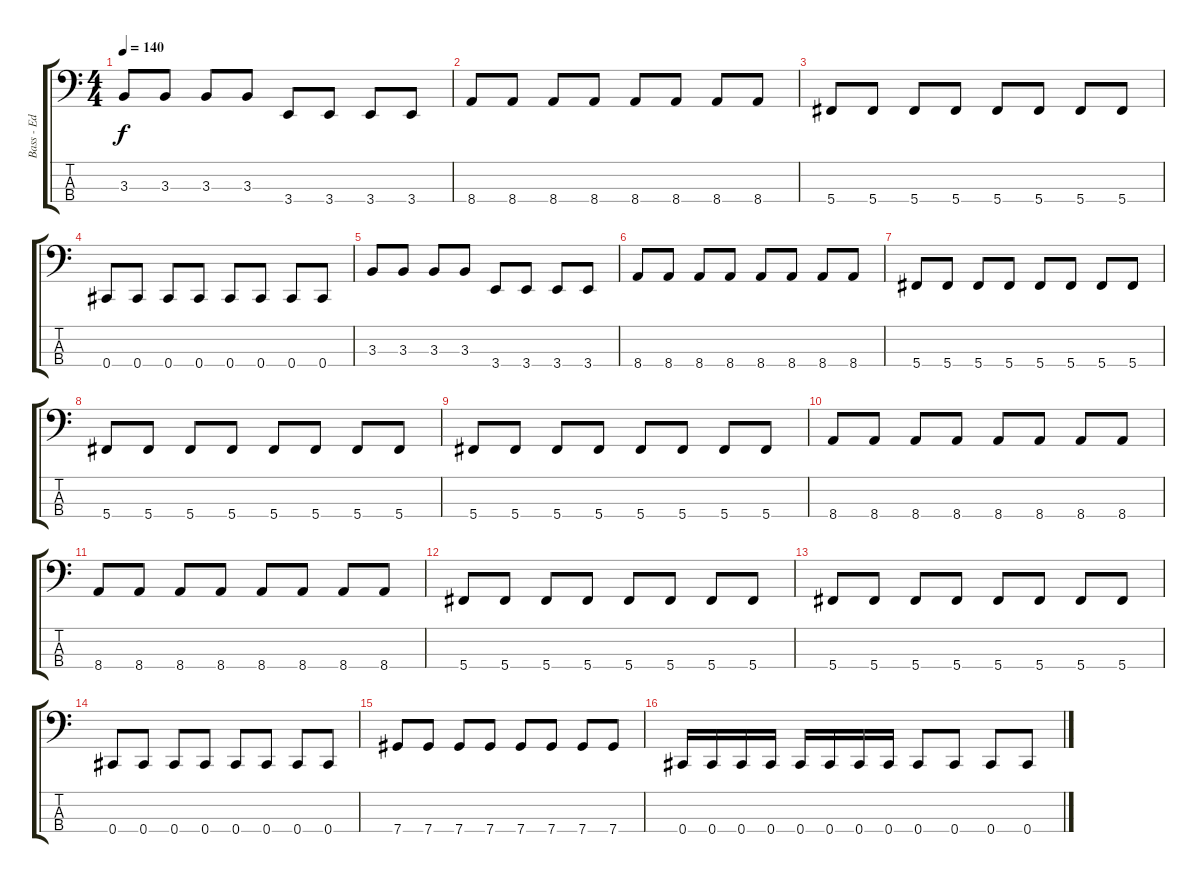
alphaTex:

\track ("Bass - Ed" "Bass - Ed") {instrument electricbassfinger}
\staff {score tabs}
\tuning (Gb2 Db2 Ab1 Db1) {hide}
\ts (4 4)
\tempo 140
\clef f4
\ks c
3.3.8{dy f} 3.3.8 3.3.8 3.3.8 3.4.8 3.4.8 3.4.8 3.4.8 |
8.4.8 8.4.8 8.4.8 8.4.8 8.4.8 8.4.8 8.4.8 8.4.8 |
5.4.8 5.4.8 5.4.8 5.4.8 5.4.8 5.4.8 5.4.8 5.4.8 |
0.4.8 0.4.8 0.4.8 0.4.8 0.4.8 0.4.8 0.4.8 0.4.8 |
3.3.8 3.3.8 3.3.8 3.3.8 3.4.8 3.4.8 3.4.8 3.4.8 |
8.4.8 8.4.8 8.4.8 8.4.8 8.4.8 8.4.8 8.4.8 8.4.8 |
5.4.8 5.4.8 5.4.8 5.4.8 5.4.8 5.4.8 5.4.8 5.4.8 |
5.4.8 5.4.8 5.4.8 5.4.8 5.4.8 5.4.8 5.4.8 5.4.8 |
5.4.8 5.4.8 5.4.8 5.4.8 5.4.8 5.4.8 5.4.8 5.4.8 |
8.4.8 8.4.8 8.4.8 8.4.8 8.4.8 8.4.8 8.4.8 8.4.8 |
8.4.8 8.4.8 8.4.8 8.4.8 8.4.8 8.4.8 8.4.8 8.4.8 |
5.4.8 5.4.8 5.4.8 5.4.8 5.4.8 5.4.8 5.4.8 5.4.8 |
5.4.8 5.4.8 5.4.8 5.4.8 5.4.8 5.4.8 5.4.8 5.4.8 |
0.4.8 0.4.8 0.4.8 0.4.8 0.4.8 0.4.8 0.4.8 0.4.8 |
7.4.8 7.4.8 7.4.8 7.4.8 7.4.8 7.4.8 7.4.8 7.4.8 |
0.4.16 0.4.16 0.4.16 0.4.16 0.4.16 0.4.16 0.4.16 0.4.16 0.4.8 0.4.8 0.4.8 0.4.8
